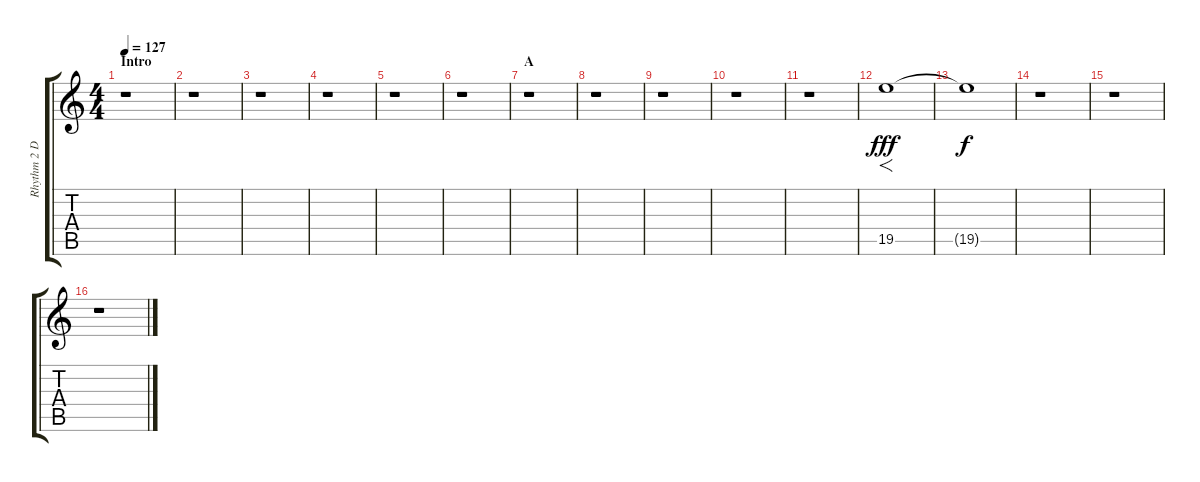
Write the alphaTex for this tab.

\track ("Rhythm 2 Double Track" "Rhythm 2 D") {instrument overdrivenguitar}
\staff {score tabs}
\tuning (E4 B3 G3 D3 A2 E2) {hide}
\ts (4 4)
\section ("" "Intro")
\tempo 127
\clef g2
\ks c
r.1{dy fff instrument overdrivenguitar} |
r.1 |
r.1 |
r.1 |
r.1 |
r.1 |
\section ("" "A")
r.1 |
r.1 |
r.1 |
r.1 |
r.1 |
19.5.1{f} |
19.5{t}.1{dy f volume 0} |
r.1 |
r.1 |
r.1{volume 16 balance 15}
